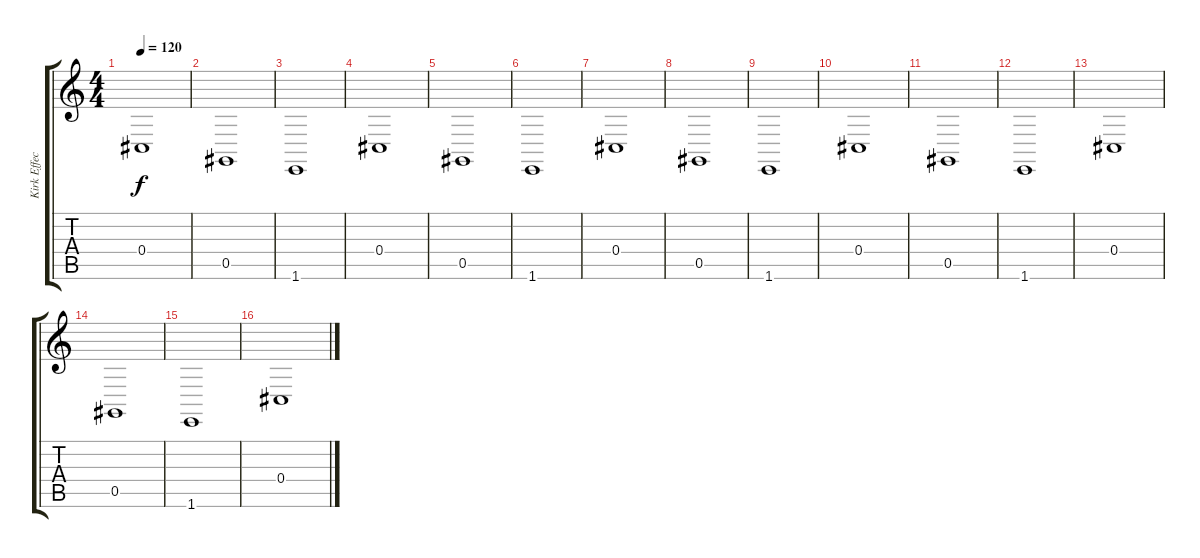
\track ("Kirk Effect" "Kirk Effec") {instrument violin}
\staff {score tabs}
\tuning (Eb4 Bb3 Gb3 Db3 Ab2 Eb2) {hide}
\ts (4 4)
\tempo 120
\clef g2
\ks c
0.4.1{dy f} |
0.5.1 |
1.6.1 |
0.4.1 |
0.5.1 |
1.6.1 |
0.4.1 |
0.5.1 |
1.6.1 |
0.4.1 |
0.5.1 |
1.6.1 |
0.4.1 |
0.5.1 |
1.6.1 |
0.4.1
